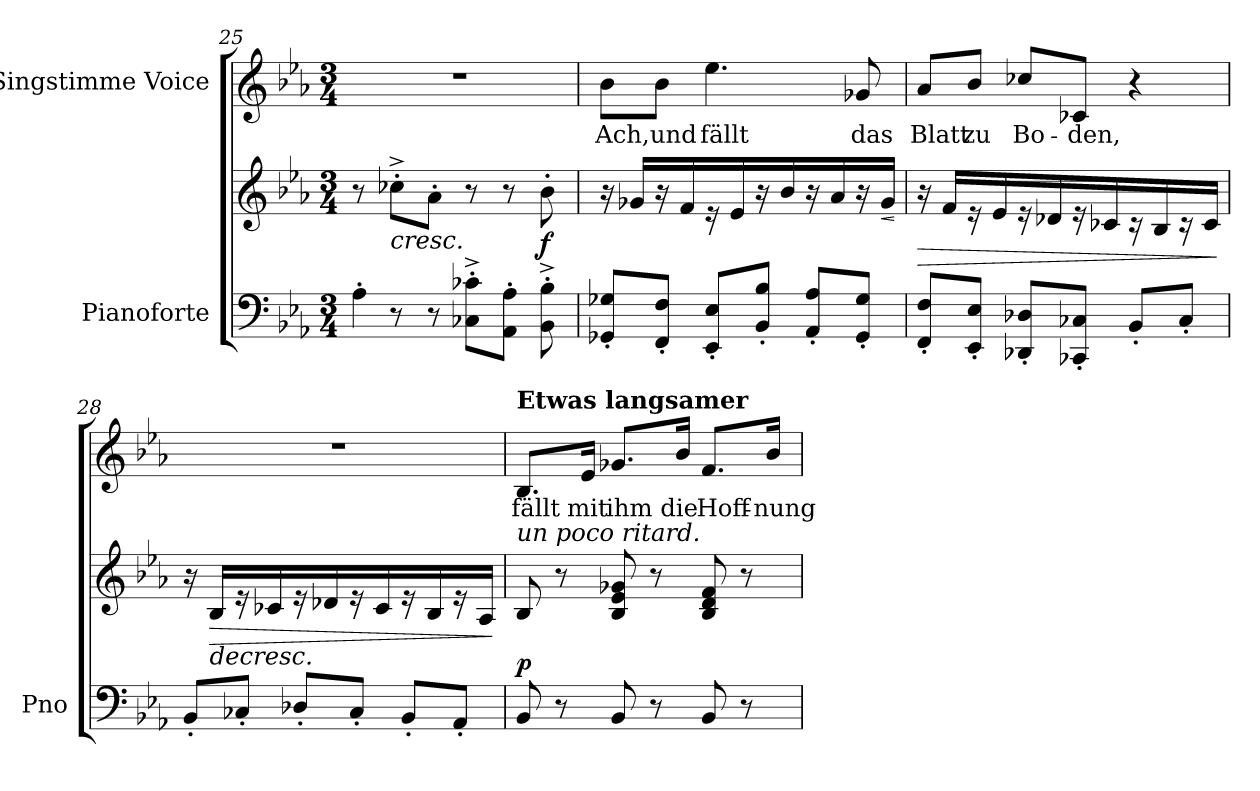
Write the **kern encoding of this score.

**kern	**kern	**dynam	**kern	**text
*part2	*part2	*part2	*part1	*part1
*staff3	*staff2	*staff2/3	*staff1	*staff1
*I"Pianoforte	*	*	*I"Singstimme Voice	*
*I'Pno	*	*	*	*
*clefF4	*clefG2	*	*clefG2	*
*k[b-e-a-]	*k[b-e-a-]	*	*k[b-e-a-]	*
*M3/4	*M3/4	*	*M3/4	*
=25	=25	=25	=25	=25
8A-'\J	8r	.	2.r	.
!	!	!LO:HP:b	!	!
8r	8cc-X^'\L	<	.	.
8r	8a-'\J	.	.	.
8C-X\^' 8c-X\^'L	8r	.	.	.
8AA-\' 8A-\'J	8r	.	.	.
!	!	!LO:DY:b	!	!
8BB-\^' 8B-\^'	8b-'\	f	.	.
.	.	[	.	.
=26	=26	=26	=26	=26
!	!	!	!	!LO:LY:b
8GG-X/' 8G-X/'L	16r	.	8b-\L	Ach,
.	16g-X/LL	.	.	.
!	!	!	!	!LO:LY:b
8FF/' 8F/'J	16r	.	8b-\J	und
.	16f/	.	.	.
!	!	!	!	!LO:LY:b
8EE-/' 8E-/'L	16r	.	4.ee-\	fällt
.	16e-/	.	.	.
8BB-/' 8B-/'J	16r	.	.	.
.	16b-/	.	.	.
8AA-/' 8A-/'L	16r	.	.	.
.	16a-/	.	.	.
!	!	!	!	!LO:LY:b
8GG-/' 8G-/'J	16r	.	8g-X/	das
!	!	!LO:HP:b	!	!
.	16g-/JJ	<	.	.
.	.	[	.	.
=27	=27	=27	=27	=27
!	!	!LO:HP:b	!	!LO:LY:b
8FF/' 8F/'L	16r	>	8a-/L	Blatt
.	16f/LL	.	.	.
!	!	!	!	!LO:LY:b
8EE-/' 8E-/'J	16r	.	8b-/J	zu
.	16e-/	.	.	.
!	!	!	!	!LO:LY:b
8DD-X/' 8D-X/'L	16r	.	8cc-X/L	Bo-
.	16d-X/	.	.	.
!	!	!	!	!LO:LY:b
8CC-X/' 8C-X/'J	16r	.	8c-X/J	-den,
.	16c-X/	.	.	.
8BB-'/L	16r	.	4r	.
.	16B-/	.	.	.
8C-'/J	16r	.	.	.
.	16c-/JJ	.	.	.
.	.	]	.	.
!!LO:PB:g=z
=28	=28	=28	=28	=28
8BB-'/L	16r	.	2.r	.
!	!LO:TX:b:i:t=decresc.	!	!	!
!	!	!LO:HP:b	!	!
.	16B-/LL	>	.	.
8C-X'/J	16re	.	.	.
.	16c-X/	.	.	.
8D-X'/L	16re	.	.	.
.	16d-X/	.	.	.
8C-'/J	16re	.	.	.
.	16c-/	.	.	.
8BB-'/L	16re	.	.	.
.	16B-/	.	.	.
8AA-'/J	16re	.	.	.
.	16A-/JJ	.	.	.
.	.	]	.	.
=29	=29	=29	=29	=29
*	*	*	*MM50	*
!	!	!	!LO:TX:a:B:t=Etwas langsamer	!
!	!LO:TX:a:i:t=un poco ritard.	!	!	!
!	!	!LO:DY:a=2	!	!LO:LY:b
8BB-/	8B-/	p	8.B-/L	fällt
8r	8r	.	.	.
!	!	!	!	!LO:LY:b
.	.	.	16e-/Jk	mit
!	!	!	!	!LO:LY:b
8BB-/	8B-/ 8e-/ 8g-X/	.	8.g-X/L	ihm
8r	8r	.	.	.
!	!	!	!	!LO:LY:b
.	.	.	16b-/Jk	die
!	!	!	!	!LO:LY:b
8BB-/	8B-/ 8d/ 8f/	.	8.f/L	Hoff-
8r	8r	.	.	.
!	!	!	!	!LO:LY:b
.	.	.	16b-/Jk	-nung
=	=	=	=	=
*-	*-	*-	*-	*-
